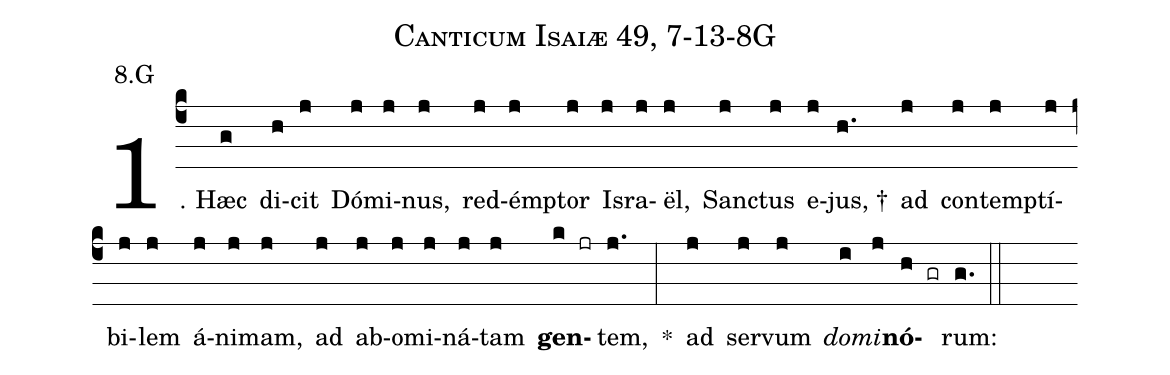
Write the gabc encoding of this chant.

name: Canticum Isaiæ 49, 7-13-8G;
annotation: 8.G;
%%
(c4)1. Hæc(g) di(h)cit(j) Dó(j)mi(j)nus,(j) red(j)émp(j)tor(j) Is(j)ra(j)ël,(j) Sanc(j)tus(j) e(j)jus, †(h.) ad(j) con(j)temp(j)tí(j)bi(j)lem(j) á(j)ni(j)mam,(j) ad(j) ab(j)o(j)mi(j)ná(j)tam(j) <b>gen</b>(k jr)tem,(j.) *(:) ad(j) ser(j)vum(j) <i>do</i>(i)<i>mi</i>(j)<b>nó</b>(h gr)rum:(g.) (::)
